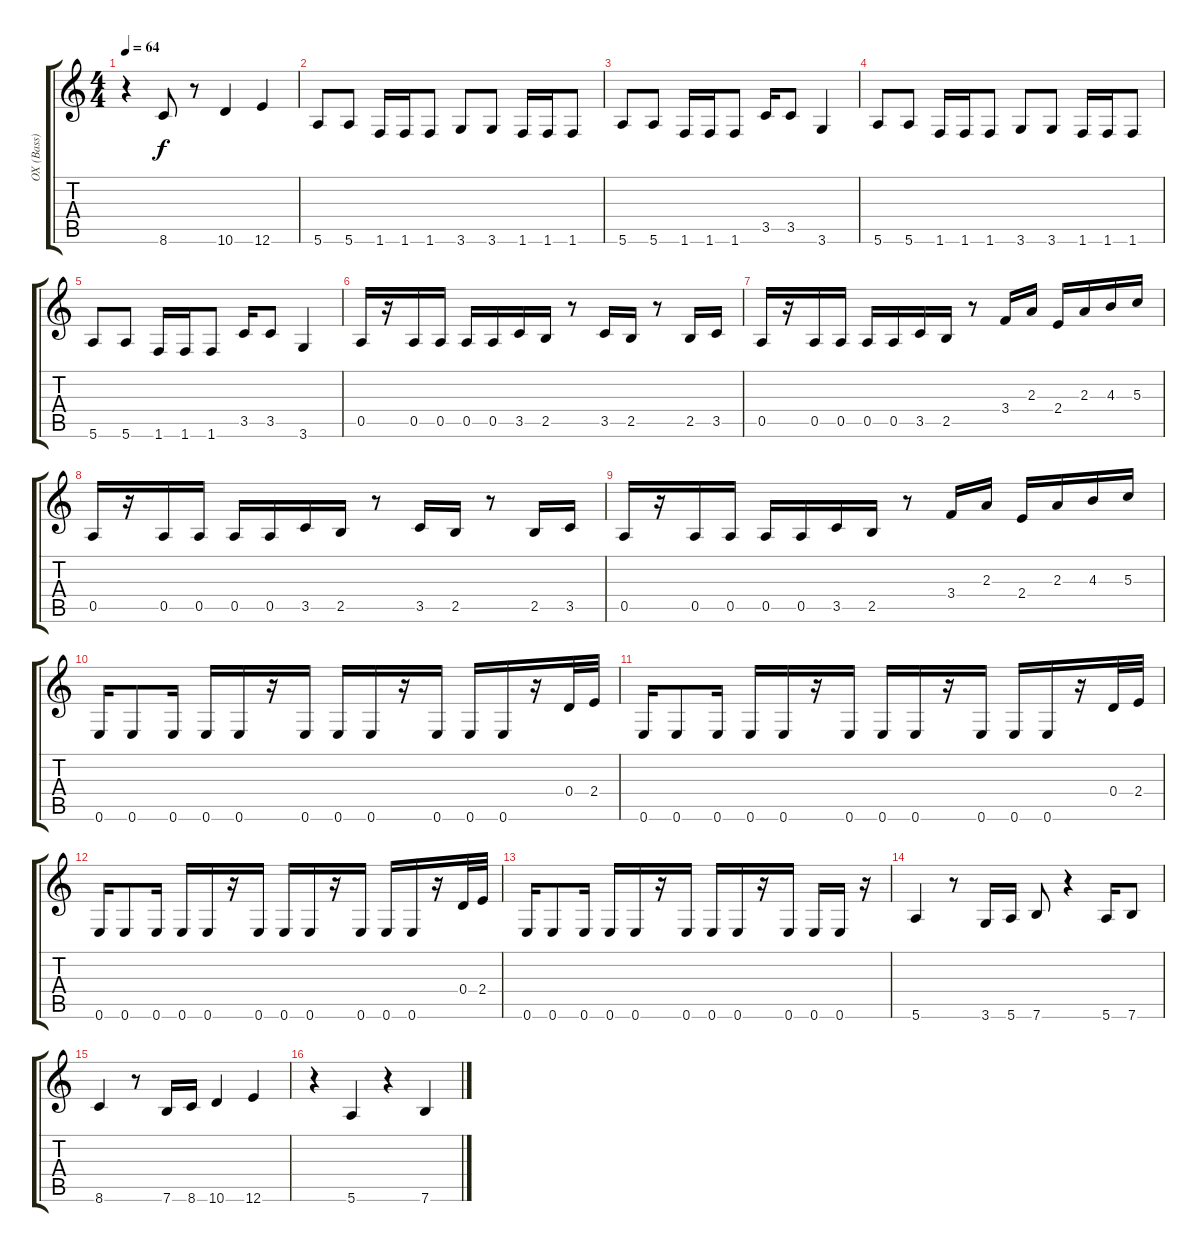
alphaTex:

\track ("OX (Bass)" "OX (Bass)") {instrument electricbasspick}
\staff {score tabs}
\tuning (E4 B3 G3 D3 A2 E2) {hide}
\ts (4 4)
\tempo 64
\clef g2
\ks c
r.4{dy f} 8.6.8 r.8 10.6.4 12.6.4 |
5.6.8 5.6.8 1.6.16 1.6.16 1.6.8 3.6.8 3.6.8 1.6.16 1.6.16 1.6.8 |
5.6.8 5.6.8 1.6.16 1.6.16 1.6.8 3.5.16 3.5.8 3.6.4 |
5.6.8 5.6.8 1.6.16 1.6.16 1.6.8 3.6.8 3.6.8 1.6.16 1.6.16 1.6.8 |
5.6.8 5.6.8 1.6.16 1.6.16 1.6.8 3.5.16 3.5.8 3.6.4 |
0.5.16 r.16 0.5.16 0.5.16 0.5.16 0.5.16 3.5.16 2.5.16 r.8 3.5.16 2.5.16 r.8 2.5.16 3.5.16 |
0.5.16 r.16 0.5.16 0.5.16 0.5.16 0.5.16 3.5.16 2.5.16 r.8 3.4.16 2.3.16 2.4.16 2.3.16 4.3.16 5.3.16 |
0.5.16 r.16 0.5.16 0.5.16 0.5.16 0.5.16 3.5.16 2.5.16 r.8 3.5.16 2.5.16 r.8 2.5.16 3.5.16 |
0.5.16 r.16 0.5.16 0.5.16 0.5.16 0.5.16 3.5.16 2.5.16 r.8 3.4.16 2.3.16 2.4.16 2.3.16 4.3.16 5.3.16 |
0.6.16 0.6.8 0.6.16 0.6.16 0.6.16 r.16 0.6.16 0.6.16 0.6.16 r.16 0.6.16 0.6.16 0.6.16 r.16 0.4.32 2.4.32 |
0.6.16 0.6.8 0.6.16 0.6.16 0.6.16 r.16 0.6.16 0.6.16 0.6.16 r.16 0.6.16 0.6.16 0.6.16 r.16 0.4.32 2.4.32 |
0.6.16 0.6.8 0.6.16 0.6.16 0.6.16 r.16 0.6.16 0.6.16 0.6.16 r.16 0.6.16 0.6.16 0.6.16 r.16 0.4.32 2.4.32 |
0.6.16 0.6.8 0.6.16 0.6.16 0.6.16 r.16 0.6.16 0.6.16 0.6.16 r.16 0.6.16 0.6.16 0.6.16 r.16 |
5.6.4 r.8 3.6.16 5.6.16 7.6.8 r.4 5.6.16 7.6.8 |
8.6.4 r.8 7.6.16 8.6.16 10.6.4 12.6.4 |
r.4 5.6.4 r.4 7.6.4
